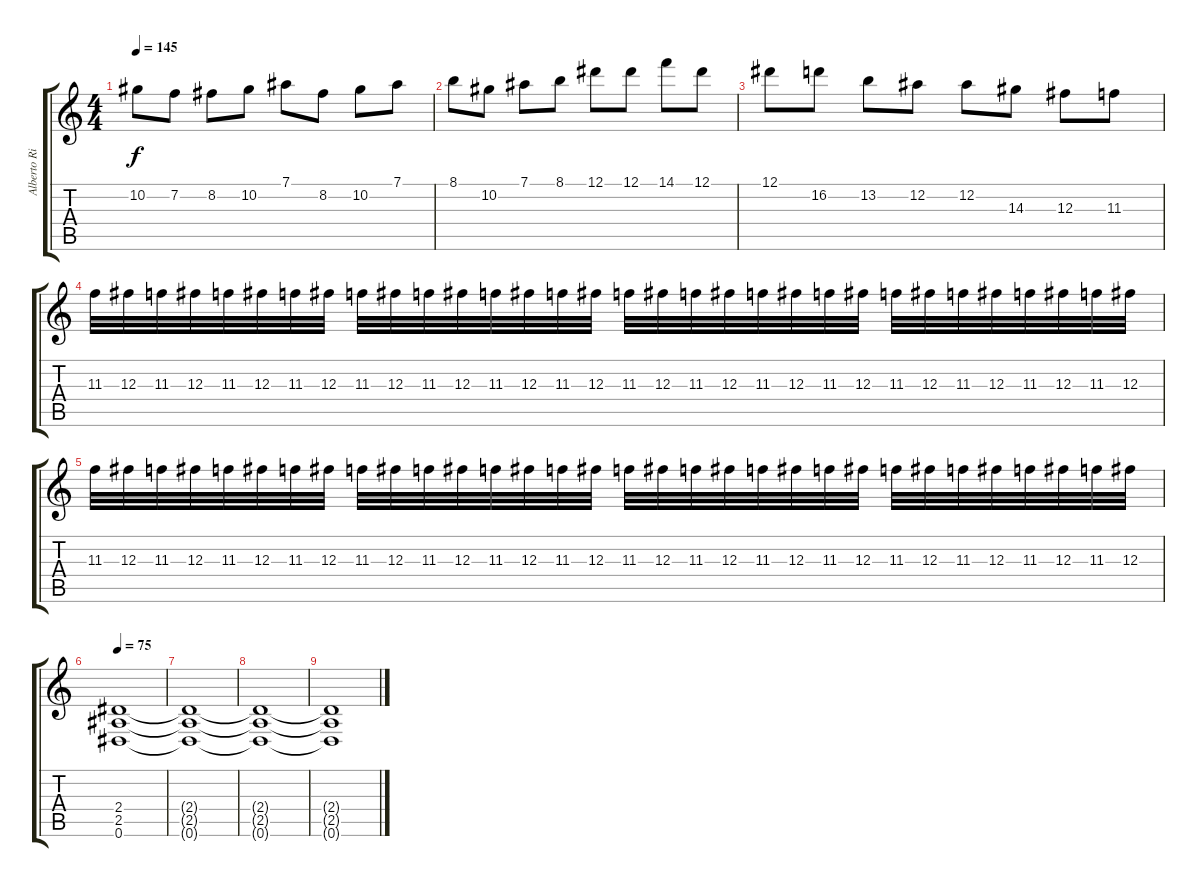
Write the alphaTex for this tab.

\track ("Alberto Rionda" "Alberto Ri") {instrument distortionguitar}
\staff {score tabs}
\tuning (Eb4 Bb3 Gb3 Db3 Ab2 Eb2) {hide}
\ts (4 4)
\tempo 145
\clef g2
\ks c
10.2.8{dy f} 7.2.8 8.2.8 10.2.8 7.1.8 8.2.8 10.2.8 7.1.8 |
8.1.8 10.2.8 7.1.8 8.1.8 12.1.8 12.1.8 14.1.8 12.1.8 |
12.1.8 16.2.8 13.2.8 12.2.8 12.2.8 14.3.8 12.3.8 11.3.8 |
11.3.32 12.3.32 11.3.32 12.3.32 11.3.32 12.3.32 11.3.32 12.3.32 11.3.32 12.3.32 11.3.32 12.3.32 11.3.32 12.3.32 11.3.32 12.3.32 11.3.32 12.3.32 11.3.32 12.3.32 11.3.32 12.3.32 11.3.32 12.3.32 11.3.32 12.3.32 11.3.32 12.3.32 11.3.32 12.3.32 11.3.32 12.3.32 |
11.3.32 12.3.32 11.3.32 12.3.32 11.3.32 12.3.32 11.3.32 12.3.32 11.3.32 12.3.32 11.3.32 12.3.32 11.3.32 12.3.32 11.3.32 12.3.32 11.3.32 12.3.32 11.3.32 12.3.32 11.3.32 12.3.32 11.3.32 12.3.32 11.3.32 12.3.32 11.3.32 12.3.32 11.3.32 12.3.32 11.3.32 12.3.32 |
\tempo 75
(2.4 2.5 0.6).1 |
(2.4{t} 2.5{t} 0.6{t}).1 |
(2.4{t} 2.5{t} 0.6{t}).1 |
(2.4{t} 2.5{t} 0.6{t}).1
